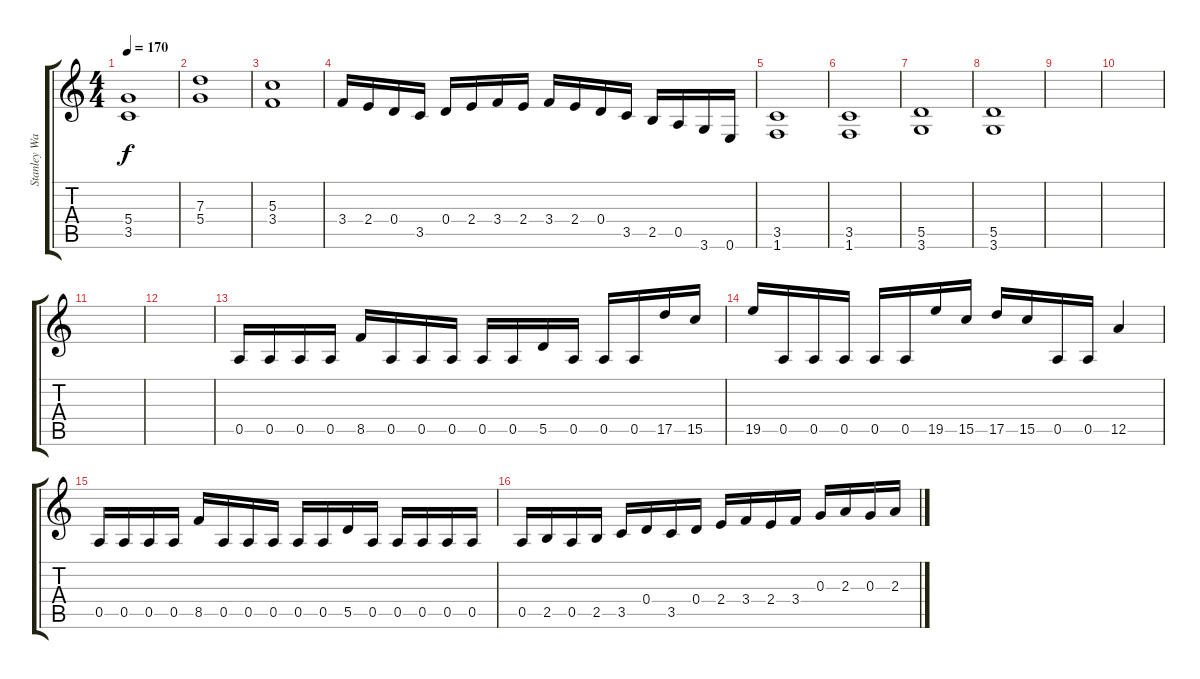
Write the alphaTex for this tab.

\track ("Stanley Wagner" "Stanley Wa") {instrument overdrivenguitar}
\staff {score tabs}
\tuning (E4 B3 G3 D3 A2 E2) {hide}
\ts (4 4)
\tempo 170
\clef g2
\ks c
(5.4 3.5).1{dy f} |
(7.3 5.4).1 |
(5.3 3.4).1 |
3.4.16 2.4.16 0.4.16 3.5.16 0.4.16 2.4.16 3.4.16 2.4.16 3.4.16 2.4.16 0.4.16 3.5.16 2.5.16 0.5.16 3.6.16 0.6.16 |
(3.5 1.6).1 |
(3.5 1.6).1 |
(5.5 3.6).1 |
(5.5 3.6).1 |
|
|
|
|
0.5.16 0.5.16 0.5.16 0.5.16 8.5.16 0.5.16 0.5.16 0.5.16 0.5.16 0.5.16 5.5.16 0.5.16 0.5.16 0.5.16 17.5.16 15.5.16 |
19.5.16 0.5.16 0.5.16 0.5.16 0.5.16 0.5.16 19.5.16 15.5.16 17.5.16 15.5.16 0.5.16 0.5.16 12.5.4 |
0.5.16 0.5.16 0.5.16 0.5.16 8.5.16 0.5.16 0.5.16 0.5.16 0.5.16 0.5.16 5.5.16 0.5.16 0.5.16 0.5.16 0.5.16 0.5.16 |
0.5.16 2.5.16 0.5.16 2.5.16 3.5.16 0.4.16 3.5.16 0.4.16 2.4.16 3.4.16 2.4.16 3.4.16 0.3.16 2.3.16 0.3.16 2.3.16
